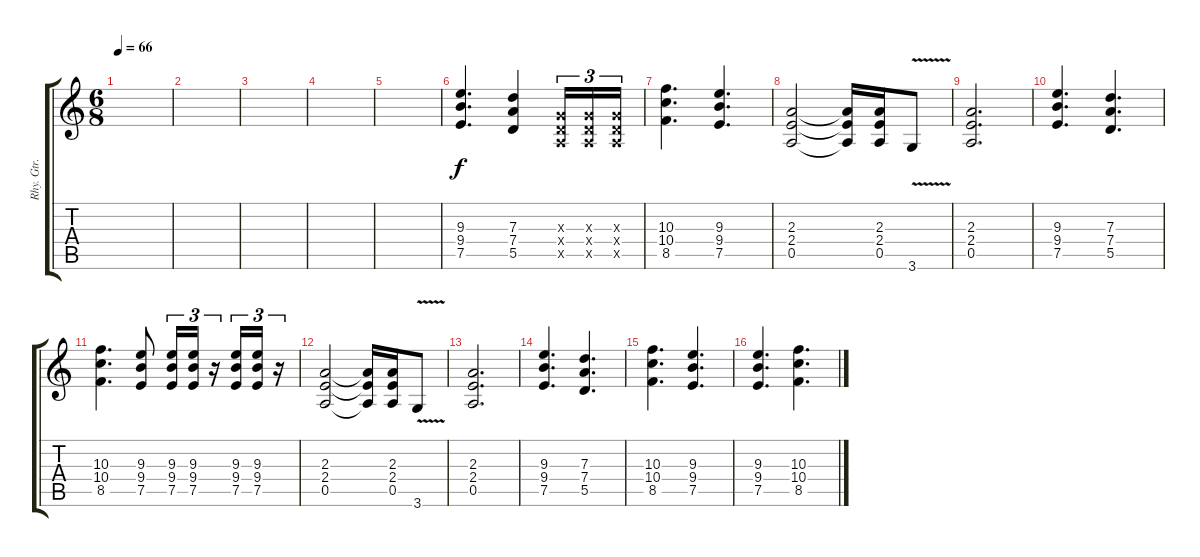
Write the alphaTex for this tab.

\track ("Rhy. Gtr. 1" "Rhy. Gtr. ") {instrument distortionguitar}
\staff {score tabs}
\tuning (E4 B3 G3 D3 A2 E2) {hide}
\ts (6 8)
\tempo 66
\clef g2
\ks c
|
|
|
|
|
(9.3 9.4 7.5).4{d} (7.3 7.4 5.5).4 (0.3{x} 0.4{x} 0.5{x}).16{tu (3 2)} (0.3{x} 0.4{x} 0.5{x}).16{tu (3 2)} (0.3{x} 0.4{x} 0.5{x}).16{tu (3 2)} |
(10.3 10.4 8.5).4{d} (9.3 9.4 7.5).4{d} |
(2.3 2.4 0.5).2 (2.3{t} 2.4{t} 0.5{t}).16 (2.3 2.4 0.5).16 3.6{v}.8 |
(2.3 2.4 0.5).2{d} |
(9.3 9.4 7.5).4{d} (7.3 7.4 5.5).4{d} |
(10.3 10.4 8.5).4{d} (9.3 9.4 7.5).8 (9.3 9.4 7.5).16{tu (3 2)} (9.3 9.4 7.5).16{tu (3 2)} r.16{tu (3 2)} (9.3 9.4 7.5).16{tu (3 2)} (9.3 9.4 7.5).16{tu (3 2)} r.16{tu (3 2)} |
(2.3 2.4 0.5).2 (2.3{t} 2.4{t} 0.5{t}).16 (2.3 2.4 0.5).16 3.6{v}.8 |
(2.3 2.4 0.5).2{d} |
(9.3 9.4 7.5).4{d} (7.3 7.4 5.5).4{d} |
(10.3 10.4 8.5).4{d} (9.3 9.4 7.5).4{d} |
(9.3 9.4 7.5).4{d} (10.3 10.4 8.5).4{d}
